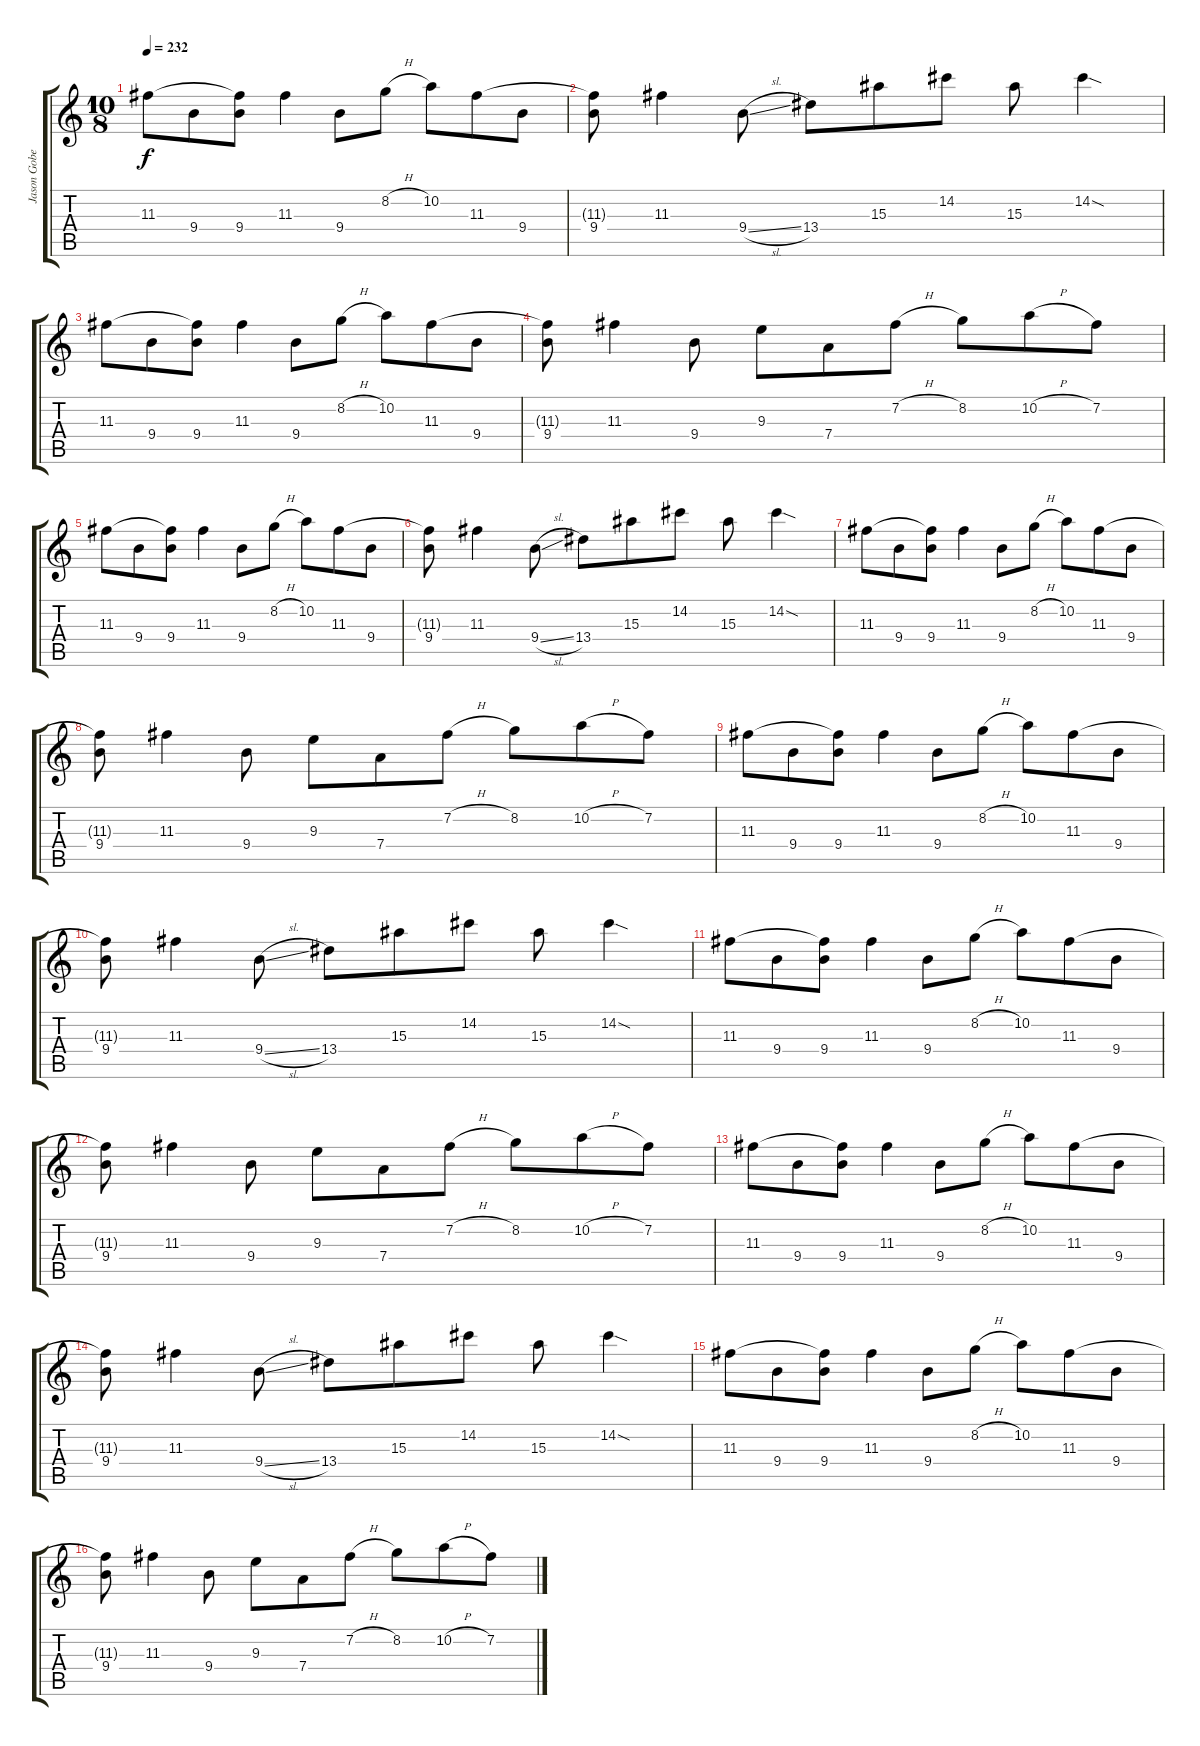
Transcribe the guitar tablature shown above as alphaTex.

\track ("Jason Gobel (Clean)" "Jason Gobe") {instrument electricguitarjazz}
\staff {score tabs}
\tuning (E4 B3 G3 D3 A2 E2) {hide}
\ts (10 8)
\tempo 232
\clef g2
\ks c
11.3.8{dy f} 9.4.8 (11.3{t} 9.4).8 11.3.4 9.4.8 8.2{h}.8 10.2.8 11.3.8 9.4.8 |
(11.3{t} 9.4).8 11.3.4 9.4{sl}.8 13.4.8 15.3.8 14.2.8 15.3.8 14.2{sod}.4 |
11.3.8{volume 9} 9.4.8 (11.3{t} 9.4).8 11.3.4 9.4.8 8.2{h}.8 10.2.8 11.3.8 9.4.8 |
(11.3{t} 9.4).8 11.3.4 9.4.8 9.3.8 7.4.8 7.2{h}.8 8.2.8 10.2{h}.8 7.2.8 |
11.3.8 9.4.8 (11.3{t} 9.4).8 11.3.4 9.4.8 8.2{h}.8 10.2.8 11.3.8 9.4.8 |
(11.3{t} 9.4).8 11.3.4 9.4{sl}.8 13.4.8 15.3.8 14.2.8{volume 7} 15.3.8 14.2{sod}.4 |
11.3.8 9.4.8 (11.3{t} 9.4).8 11.3.4 9.4.8 8.2{h}.8 10.2.8 11.3.8 9.4.8 |
(11.3{t} 9.4).8 11.3.4 9.4.8 9.3.8 7.4.8 7.2{h}.8 8.2.8 10.2{h}.8 7.2.8 |
11.3.8 9.4.8 (11.3{t} 9.4).8 11.3.4 9.4.8 8.2{h}.8 10.2.8 11.3.8 9.4.8 |
(11.3{t} 9.4).8{volume 5} 11.3.4 9.4{sl}.8 13.4.8 15.3.8 14.2.8 15.3.8 14.2{sod}.4 |
11.3.8 9.4.8 (11.3{t} 9.4).8 11.3.4 9.4.8 8.2{h}.8 10.2.8 11.3.8 9.4.8 |
(11.3{t} 9.4).8 11.3.4 9.4.8 9.3.8 7.4.8 7.2{h}.8 8.2.8 10.2{h}.8 7.2.8 |
11.3.8 9.4.8 (11.3{t} 9.4).8 11.3.4 9.4.8{volume 3} 8.2{h}.8 10.2.8 11.3.8 9.4.8 |
(11.3{t} 9.4).8 11.3.4 9.4{sl}.8 13.4.8 15.3.8 14.2.8 15.3.8 14.2{sod}.4 |
11.3.8 9.4.8 (11.3{t} 9.4).8 11.3.4 9.4.8 8.2{h}.8 10.2.8 11.3.8 9.4.8 |
(11.3{t} 9.4).8 11.3.4 9.4.8 9.3.8 7.4.8 7.2{h}.8 8.2.8 10.2{h}.8 7.2.8
